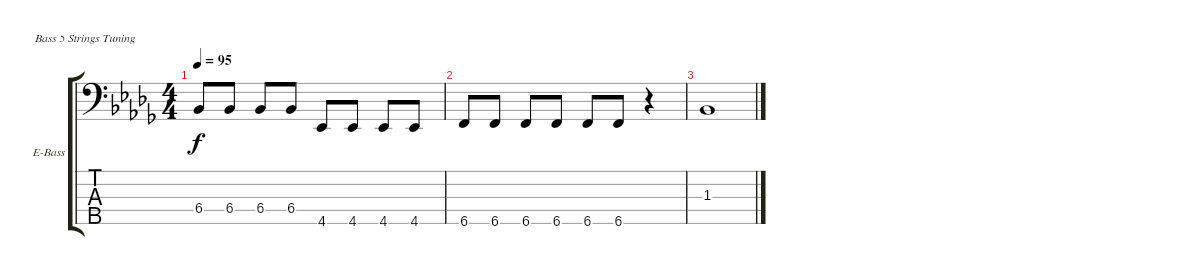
\bracketExtendMode groupsimilarinstruments
\firstSystemTrackNameOrientation horizontal
\otherSystemsTrackNameOrientation horizontal
\track ("Electric Bass" "E-Bass") {instrument electricbassfinger}
\staff {score tabs}
\tuning (G2 D2 A1 E1 B0)
\ts (4 4)
\tempo 95
\clef f4
\ks bbminor
6.4.8{dy f} 6.4.8 6.4.8 6.4.8 4.5.8 4.5.8 4.5.8 4.5.8 |
6.5.8 6.5.8 6.5.8 6.5.8 6.5.8 6.5.8 r.4 |
1.3.1
